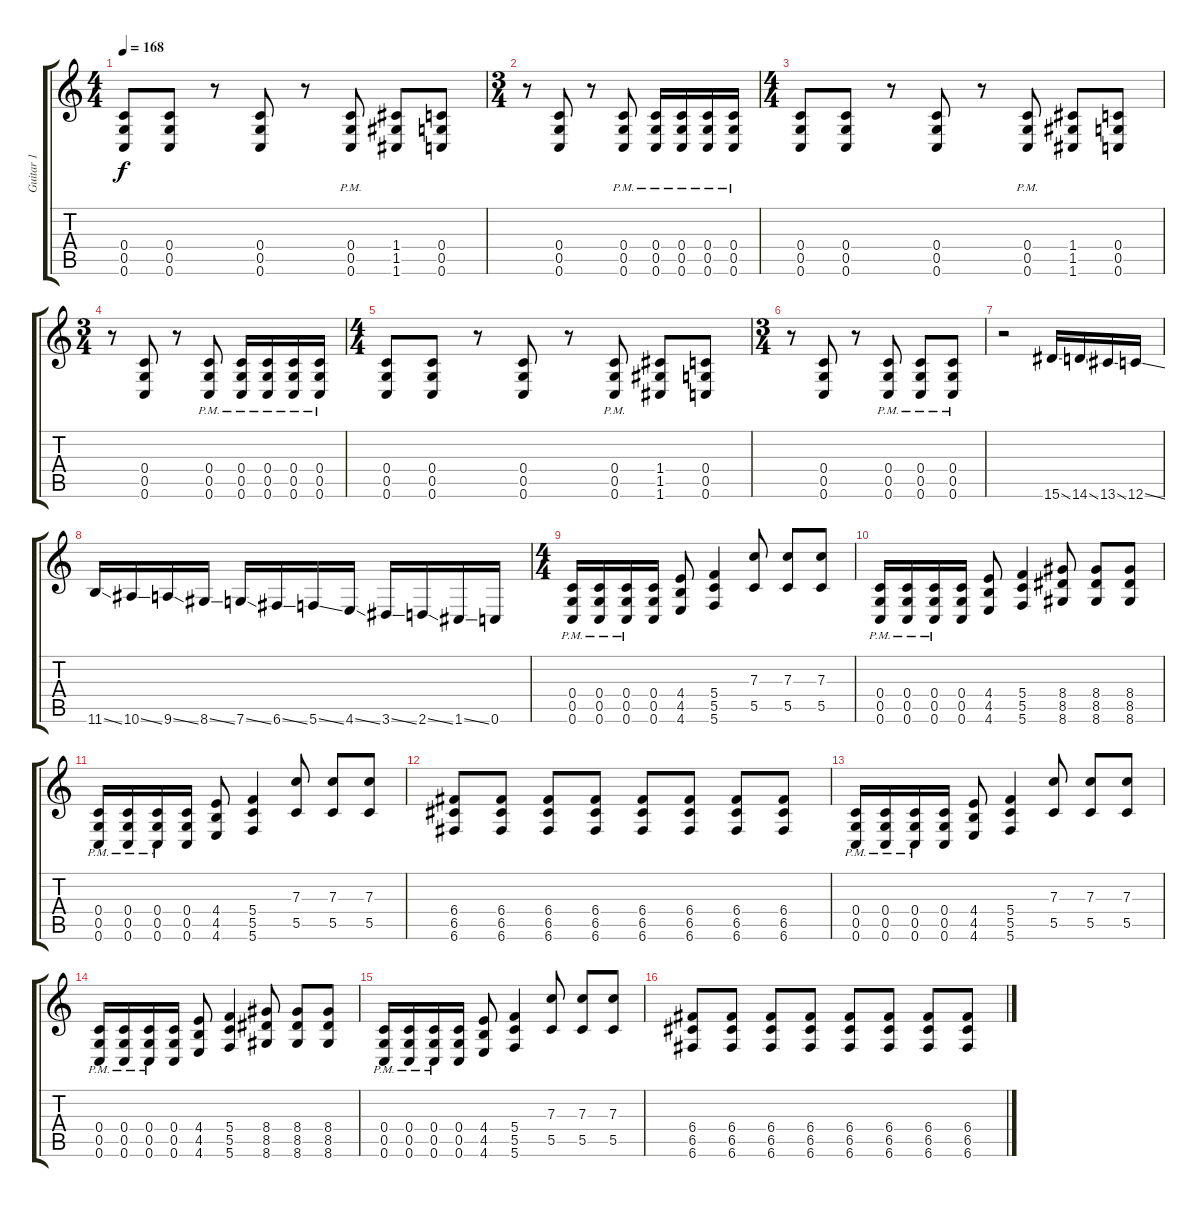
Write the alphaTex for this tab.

\track ("Guitar 1" "Guitar 1") {instrument distortionguitar}
\staff {score tabs}
\tuning (D4 A3 F3 C3 G2 C2) {hide}
\ts (4 4)
\tempo 168
\clef g2
\ks c
(0.4 0.5 0.6).8{dy f} (0.4 0.5 0.6).8 r.8 (0.4 0.5 0.6).8 r.8 (0.4{pm} 0.5{pm} 0.6{pm}).8 (1.4 1.5 1.6).8 (0.4 0.5 0.6).8 |
\ts (3 4)
r.8 (0.4 0.5 0.6).8 r.8 (0.4{pm} 0.5{pm} 0.6{pm}).8 (0.4{pm} 0.5{pm} 0.6{pm}).16 (0.4{pm} 0.5{pm} 0.6{pm}).16 (0.4{pm} 0.5{pm} 0.6{pm}).16 (0.4{pm} 0.5{pm} 0.6{pm}).16 |
\ts (4 4)
(0.4 0.5 0.6).8 (0.4 0.5 0.6).8 r.8 (0.4 0.5 0.6).8 r.8 (0.4{pm} 0.5{pm} 0.6{pm}).8 (1.4 1.5 1.6).8 (0.4 0.5 0.6).8 |
\ts (3 4)
r.8 (0.4 0.5 0.6).8 r.8 (0.4{pm} 0.5{pm} 0.6{pm}).8 (0.4{pm} 0.5{pm} 0.6{pm}).16 (0.4{pm} 0.5{pm} 0.6{pm}).16 (0.4{pm} 0.5{pm} 0.6{pm}).16 (0.4{pm} 0.5{pm} 0.6{pm}).16 |
\ts (4 4)
(0.4 0.5 0.6).8 (0.4 0.5 0.6).8 r.8 (0.4 0.5 0.6).8 r.8 (0.4{pm} 0.5{pm} 0.6{pm}).8 (1.4 1.5 1.6).8 (0.4 0.5 0.6).8 |
\ts (3 4)
r.8 (0.4 0.5 0.6).8 r.8 (0.4{pm} 0.5{pm} 0.6{pm}).8 (0.4{pm} 0.5{pm} 0.6{pm}).8 (0.4{pm} 0.5{pm} 0.6{pm}).8 |
r.2 15.6{ss}.16 14.6{ss}.16 13.6{ss}.16 12.6{ss}.16 |
11.6{ss}.16 10.6{ss}.16 9.6{ss}.16 8.6{ss}.16 7.6{ss}.16 6.6{ss}.16 5.6{ss}.16 4.6{ss}.16 3.6{ss}.16 2.6{ss}.16 1.6{ss}.16 0.6.16 |
\ts (4 4)
(0.4{pm} 0.5{pm} 0.6{pm}).16 (0.4{pm} 0.5{pm} 0.6{pm}).16 (0.4{pm} 0.5{pm} 0.6{pm}).16 (0.4 0.5 0.6).16 (4.4 4.5 4.6).8 (5.4 5.5 5.6).4 (7.3 5.5).8 (7.3 5.5).8 (7.3 5.5).8 |
(0.4{pm} 0.5{pm} 0.6{pm}).16 (0.4{pm} 0.5{pm} 0.6{pm}).16 (0.4{pm} 0.5{pm} 0.6{pm}).16 (0.4 0.5 0.6).16 (4.4 4.5 4.6).8 (5.4 5.5 5.6).4 (8.4 8.5 8.6).8 (8.4 8.5 8.6).8 (8.4 8.5 8.6).8 |
(0.4{pm} 0.5{pm} 0.6{pm}).16 (0.4{pm} 0.5{pm} 0.6{pm}).16 (0.4{pm} 0.5{pm} 0.6{pm}).16 (0.4 0.5 0.6).16 (4.4 4.5 4.6).8 (5.4 5.5 5.6).4 (7.3 5.5).8 (7.3 5.5).8 (7.3 5.5).8 |
(6.4 6.5 6.6).8 (6.4 6.5 6.6).8 (6.4 6.5 6.6).8 (6.4 6.5 6.6).8 (6.4 6.5 6.6).8 (6.4 6.5 6.6).8 (6.4 6.5 6.6).8 (6.4 6.5 6.6).8 |
(0.4{pm} 0.5{pm} 0.6{pm}).16 (0.4{pm} 0.5{pm} 0.6{pm}).16 (0.4{pm} 0.5{pm} 0.6{pm}).16 (0.4 0.5 0.6).16 (4.4 4.5 4.6).8 (5.4 5.5 5.6).4 (7.3 5.5).8 (7.3 5.5).8 (7.3 5.5).8 |
(0.4{pm} 0.5{pm} 0.6{pm}).16 (0.4{pm} 0.5{pm} 0.6{pm}).16 (0.4{pm} 0.5{pm} 0.6{pm}).16 (0.4 0.5 0.6).16 (4.4 4.5 4.6).8 (5.4 5.5 5.6).4 (8.4 8.5 8.6).8 (8.4 8.5 8.6).8 (8.4 8.5 8.6).8 |
(0.4{pm} 0.5{pm} 0.6{pm}).16 (0.4{pm} 0.5{pm} 0.6{pm}).16 (0.4{pm} 0.5{pm} 0.6{pm}).16 (0.4 0.5 0.6).16 (4.4 4.5 4.6).8 (5.4 5.5 5.6).4 (7.3 5.5).8 (7.3 5.5).8 (7.3 5.5).8 |
(6.4 6.5 6.6).8 (6.4 6.5 6.6).8 (6.4 6.5 6.6).8 (6.4 6.5 6.6).8 (6.4 6.5 6.6).8 (6.4 6.5 6.6).8 (6.4 6.5 6.6).8 (6.4 6.5 6.6).8
